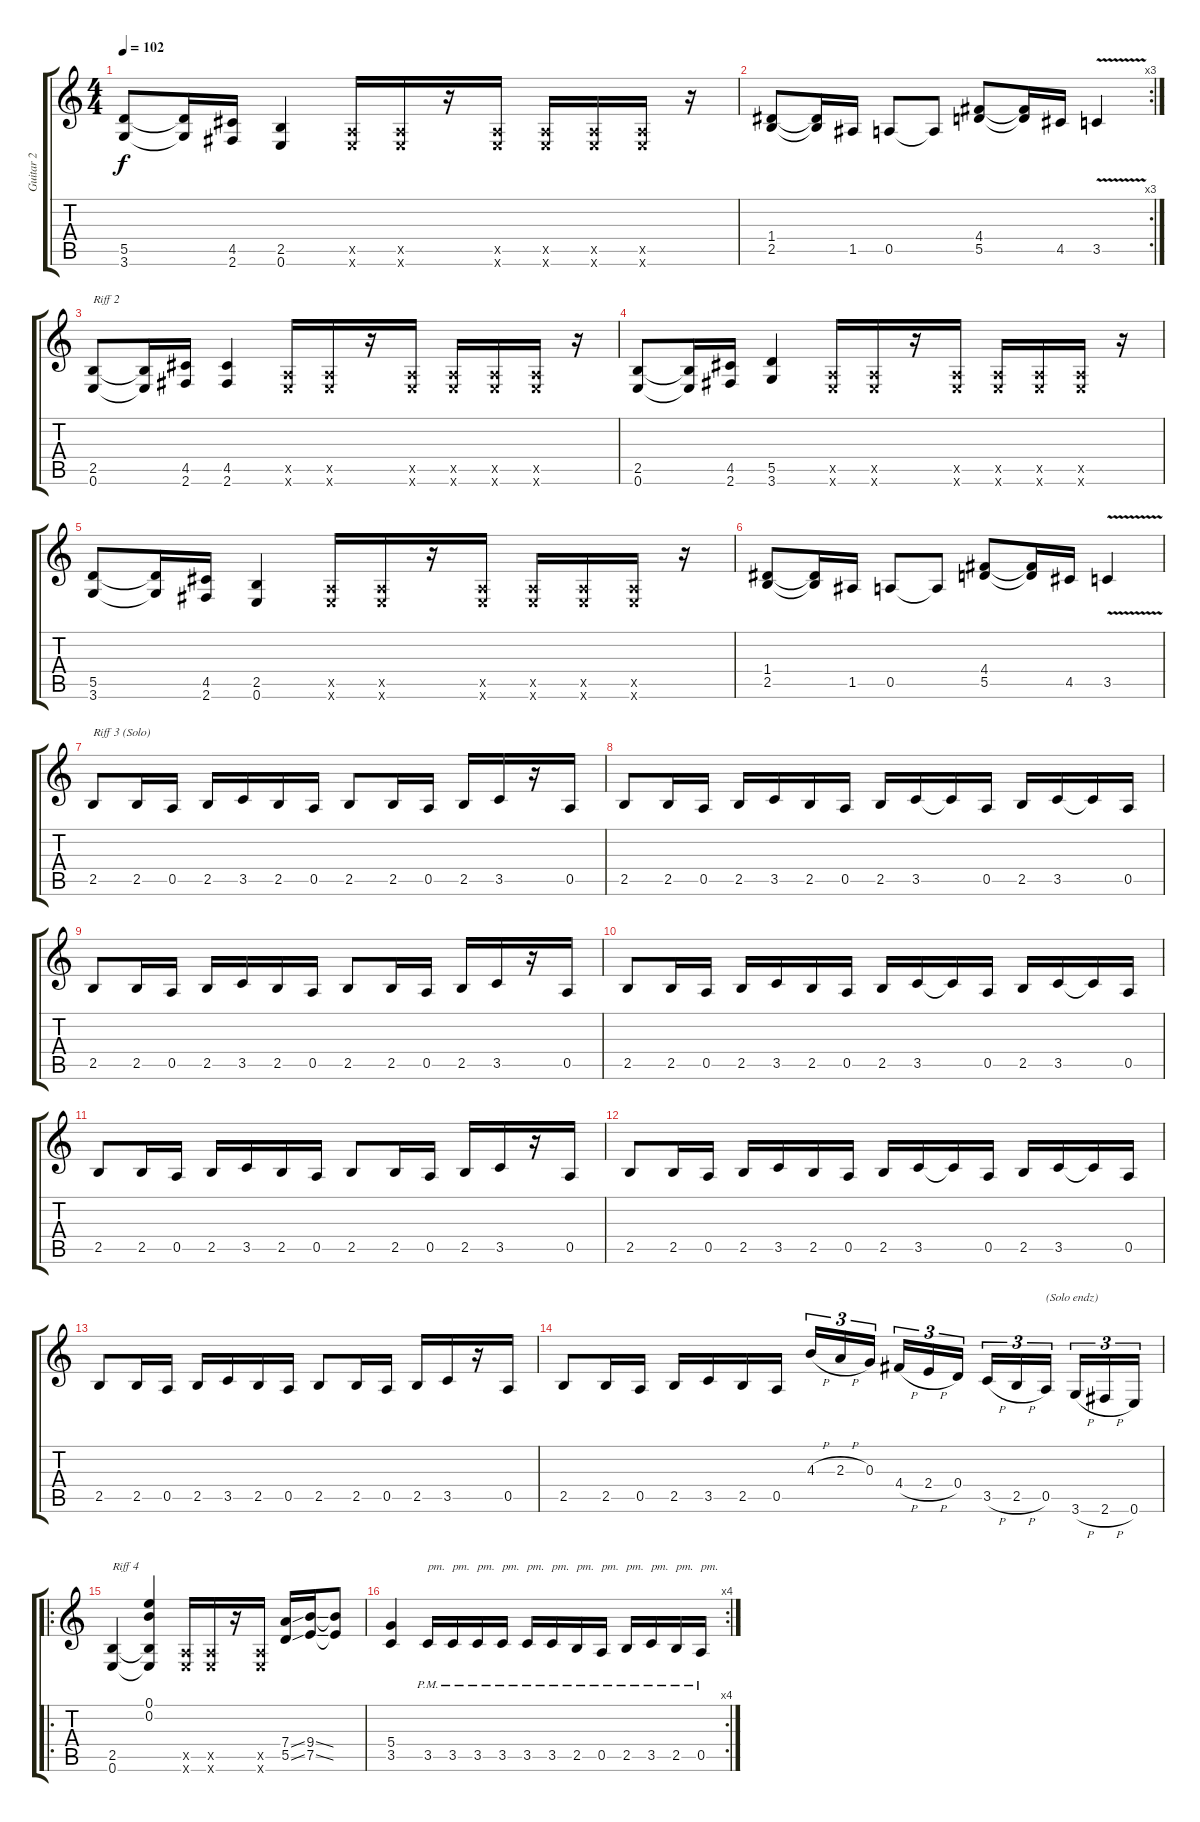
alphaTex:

\track ("Guitar 2" "Guitar 2") {instrument distortionguitar}
\staff {score tabs}
\tuning (E4 B3 G3 D3 A2 E2) {hide}
\ts (4 4)
\tempo 102
\clef g2
\ks c
(5.5 3.6).8{dy f} (5.5{t} 3.6{t}).16 (4.5 2.6).16 (2.5 0.6).4 (0.5{x} 0.6{x}).16 (0.5{x} 0.6{x}).16 r.16 (0.5{x} 0.6{x}).16 (0.5{x} 0.6{x}).16 (0.5{x} 0.6{x}).16 (0.5{x} 0.6{x}).16 r.16 |
\rc 3
(1.4 2.5).8 (1.4{t} 2.5{t}).16 1.5.16 0.5.8 0.5{t}.8 (4.4 5.5).8 (4.4{t} 5.5{t}).16 4.5.16 3.5{v}.4 |
(2.5 0.6).8{txt "Riff 2"} (2.5{t} 0.6{t}).16 (4.5 2.6).16 (4.5 2.6).4 (0.5{x} 0.6{x}).16 (0.5{x} 0.6{x}).16 r.16 (0.5{x} 0.6{x}).16 (0.5{x} 0.6{x}).16 (0.5{x} 0.6{x}).16 (0.5{x} 0.6{x}).16 r.16 |
(2.5 0.6).8 (2.5{t} 0.6{t}).16 (4.5 2.6).16 (5.5 3.6).4 (0.5{x} 0.6{x}).16 (0.5{x} 0.6{x}).16 r.16 (0.5{x} 0.6{x}).16 (0.5{x} 0.6{x}).16 (0.5{x} 0.6{x}).16 (0.5{x} 0.6{x}).16 r.16 |
(5.5 3.6).8 (5.5{t} 3.6{t}).16 (4.5 2.6).16 (2.5 0.6).4 (0.5{x} 0.6{x}).16 (0.5{x} 0.6{x}).16 r.16 (0.5{x} 0.6{x}).16 (0.5{x} 0.6{x}).16 (0.5{x} 0.6{x}).16 (0.5{x} 0.6{x}).16 r.16 |
(1.4 2.5).8 (1.4{t} 2.5{t}).16 1.5.16 0.5.8 0.5{t}.8 (4.4 5.5).8 (4.4{t} 5.5{t}).16 4.5.16 3.5{v}.4 |
2.5.8{txt "Riff 3 (Solo)"} 2.5.16 0.5.16 2.5.16 3.5.16 2.5.16 0.5.16 2.5.8 2.5.16 0.5.16 2.5.16 3.5.16 r.16 0.5.16 |
2.5.8 2.5.16 0.5.16 2.5.16 3.5.16 2.5.16 0.5.16 2.5.16 3.5.16 3.5{t}.16 0.5.16 2.5.16 3.5.16 3.5{t}.16 0.5.16 |
2.5.8 2.5.16 0.5.16 2.5.16 3.5.16 2.5.16 0.5.16 2.5.8 2.5.16 0.5.16 2.5.16 3.5.16 r.16 0.5.16 |
2.5.8 2.5.16 0.5.16 2.5.16 3.5.16 2.5.16 0.5.16 2.5.16 3.5.16 3.5{t}.16 0.5.16 2.5.16 3.5.16 3.5{t}.16 0.5.16 |
2.5.8 2.5.16 0.5.16 2.5.16 3.5.16 2.5.16 0.5.16 2.5.8 2.5.16 0.5.16 2.5.16 3.5.16 r.16 0.5.16 |
2.5.8 2.5.16 0.5.16 2.5.16 3.5.16 2.5.16 0.5.16 2.5.16 3.5.16 3.5{t}.16 0.5.16 2.5.16 3.5.16 3.5{t}.16 0.5.16 |
2.5.8 2.5.16 0.5.16 2.5.16 3.5.16 2.5.16 0.5.16 2.5.8 2.5.16 0.5.16 2.5.16 3.5.16 r.16 0.5.16 |
2.5.8 2.5.16 0.5.16 2.5.16 3.5.16 2.5.16 0.5.16 4.3{h}.16{tu (3 2)} 2.3{h}.16{tu (3 2)} 0.3.16{tu (3 2)} 4.4{h}.16{tu (3 2)} 2.4{h}.16{tu (3 2)} 0.4.16{tu (3 2)} 3.5{h}.16{tu (3 2)} 2.5{h}.16{tu (3 2)} 0.5.16{tu (3 2) txt "(Solo endz)"} 3.6{h}.16{tu (3 2)} 2.6{h}.16{tu (3 2)} 0.6.16{tu (3 2)} |
\ro
(2.5 0.6).4{txt "Riff 4"} (0.1 0.2 2.5{t} 0.6{t}).4 (0.5{x} 0.6{x}).16 (0.5{x} 0.6{x}).16 r.16 (0.5{x} 0.6{x}).16 (7.4{ss} 5.5{ss}).16 (9.4{ss} 7.5{ss}).16 (9.4{t} 7.5{t}).8 |
\rc 4
(5.4 3.5).4 3.5{pm}.16{txt "pm."} 3.5{pm}.16{txt "pm."} 3.5{pm}.16{txt "pm."} 3.5{pm}.16{txt "pm."} 3.5{pm}.16{txt "pm."} 3.5{pm}.16{txt "pm."} 2.5{pm}.16{txt "pm."} 0.5{pm}.16{txt "pm."} 2.5{pm}.16{txt "pm."} 3.5{pm}.16{txt "pm."} 2.5{pm}.16{txt "pm."} 0.5{pm}.16{txt "pm."}
